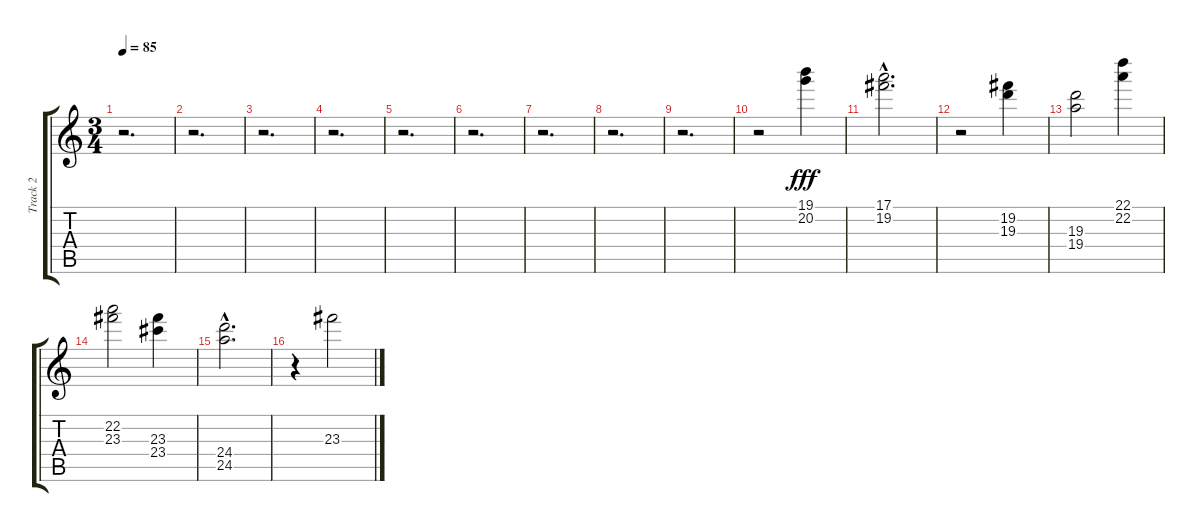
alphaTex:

\track ("Track 2" "Track 2") {instrument electricguitarjazz}
\staff {score tabs}
\tuning (E4 B3 G3 D3 A2 E2) {hide}
\ts (3 4)
\tempo 85
\clef g2
\ks c
r.2{d dy fff} |
r.2{d} |
r.2{d} |
r.2{d} |
r.2{d} |
r.2{d} |
r.2{d} |
r.2{d} |
r.2{d} |
r.2 (19.1 20.2).4 |
(17.1{hac} 19.2{hac}).2{d} |
r.2 (19.2 19.3).4 |
(19.3 19.4).2 (22.1 22.2).4 |
(22.2 23.3).2 (23.3 23.4).4 |
(24.4{hac} 24.5{hac}).2{d} |
r.4 23.3.2
